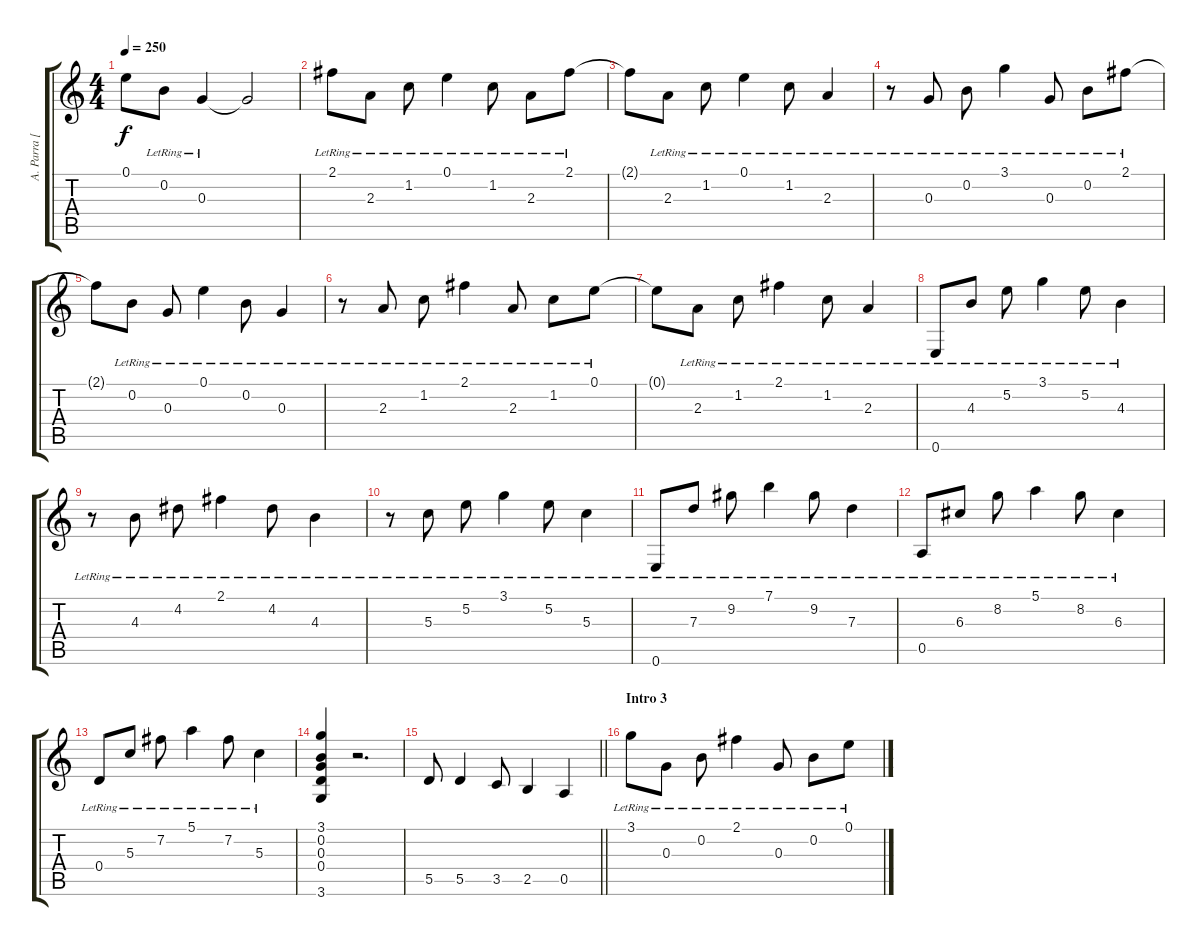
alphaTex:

\track ("A. Parra [Gtr 1]" "A. Parra [") {instrument acousticguitarsteel}
\staff {score tabs}
\tuning (E4 B3 G3 D3 A2 E2) {hide}
\ts (4 4)
\tempo 250
\clef g2
\ks c
0.1{t}.8{dy f} 0.2{lr}.8 0.3{lr}.4 0.3{t}.2 |
2.1{lr}.8 2.3{lr}.8 1.2{lr}.8 0.1{lr}.4 1.2{lr}.8 2.3{lr}.8 2.1{lr}.8 |
2.1{t}.8 2.3{lr}.8 1.2{lr}.8 0.1{lr}.4 1.2{lr}.8 2.3{lr}.4 |
r.8 0.3{lr}.8 0.2{lr}.8 3.1{lr}.4 0.3{lr}.8 0.2{lr}.8 2.1{lr}.8 |
2.1{t}.8 0.2{lr}.8 0.3{lr}.8 0.1{lr}.4 0.2{lr}.8 0.3{lr}.4 |
r.8 2.3{lr}.8 1.2{lr}.8 2.1{lr}.4 2.3{lr}.8 1.2{lr}.8 0.1{lr}.8 |
0.1{t}.8 2.3{lr}.8 1.2{lr}.8 2.1{lr}.4 1.2{lr}.8 2.3{lr}.4 |
0.6{lr}.8 4.3{lr}.8 5.2{lr}.8 3.1{lr}.4 5.2{lr}.8 4.3{lr}.4 |
r.8 4.3{lr}.8 4.2{lr}.8 2.1{lr}.4 4.2{lr}.8 4.3{lr}.4 |
r.8 5.3{lr}.8 5.2{lr}.8 3.1{lr}.4 5.2{lr}.8 5.3{lr}.4 |
0.6{lr}.8 7.3{lr}.8 9.2{lr}.8 7.1{lr}.4 9.2{lr}.8 7.3{lr}.4 |
0.5{lr}.8 6.3{lr}.8 8.2{lr}.8 5.1{lr}.4 8.2{lr}.8 6.3{lr}.4 |
0.4{lr}.8 5.3{lr}.8 7.2{lr}.8 5.1{lr}.4 7.2{lr}.8 5.3{lr}.4 |
(3.1 0.2 0.3 0.4 3.6).4 r.2{d} |
\barLineRight lightlight
5.5.8 5.5.4 3.5.8 2.5.4 0.5.4 |
\section ("" "Intro 3")
3.1{lr}.8 0.3{lr}.8 0.2{lr}.8 2.1{lr}.4 0.3{lr}.8 0.2{lr}.8 0.1{lr}.8
